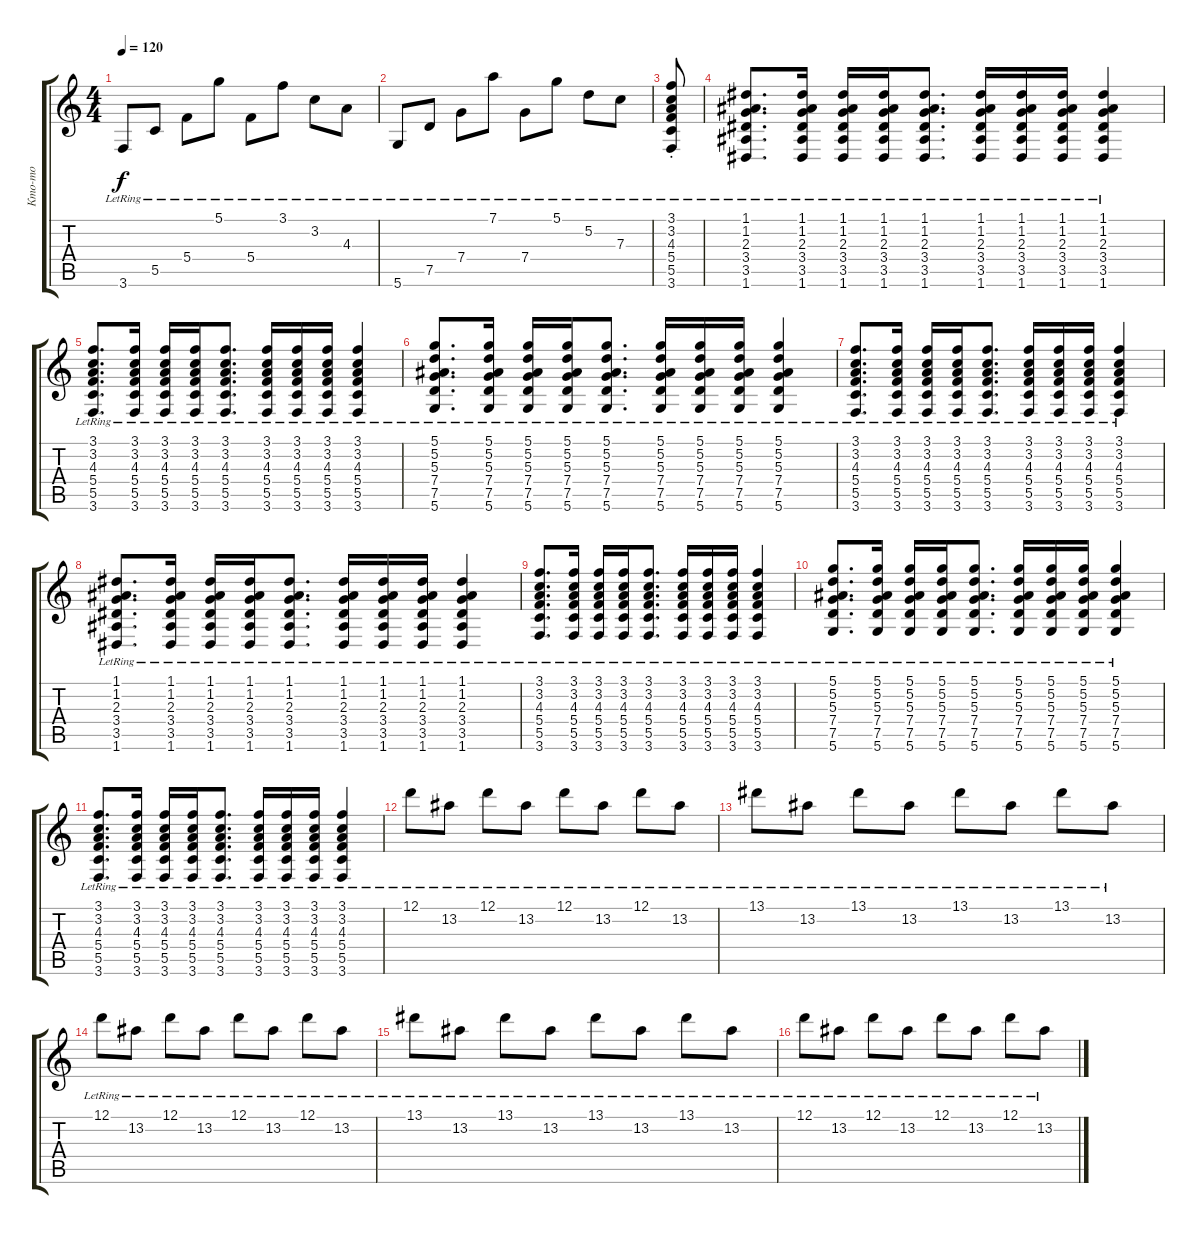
\track ("Кто-то" "Кто-то") {instrument electricguitarjazz}
\staff {score tabs}
\tuning (D4 A3 F3 C3 G2 D2) {hide}
\ts (4 4)
\tempo 120
\clef g2
\ks c
3.6{lr}.8{dy f} 5.5{lr}.8 5.4{lr}.8 5.1{lr}.8 5.4{lr}.8 3.1{lr}.8 3.2{lr}.8 4.3{lr}.8 |
5.6{lr}.8 7.5{lr}.8 7.4{lr}.8 7.1{lr}.8 7.4{lr}.8 5.1{lr}.8 5.2{lr}.8 7.3{lr}.8 |
(3.1{st lr} 3.2{st lr} 4.3{st lr} 5.4{st lr} 5.5{st lr} 3.6{st lr}).8{volume 8} |
(1.1{lr} 1.2{lr} 2.3{lr} 3.4{lr} 3.5{lr} 1.6{lr}).8{d} (1.1{lr} 1.2{lr} 2.3{lr} 3.4{lr} 3.5{lr} 1.6{lr}).16 (1.1{lr} 1.2{lr} 2.3{lr} 3.4{lr} 3.5{lr} 1.6{lr}).16 (1.1{lr} 1.2{lr} 2.3{lr} 3.4{lr} 3.5{lr} 1.6{lr}).16 (1.1{lr} 1.2{lr} 2.3{lr} 3.4{lr} 3.5{lr} 1.6{lr}).8{d} (1.1{lr} 1.2{lr} 2.3{lr} 3.4{lr} 3.5{lr} 1.6{lr}).16 (1.1{lr} 1.2{lr} 2.3{lr} 3.4{lr} 3.5{lr} 1.6{lr}).16 (1.1{lr} 1.2{lr} 2.3{lr} 3.4{lr} 3.5{lr} 1.6{lr}).16 (1.1{lr} 1.2{lr} 2.3{lr} 3.4{lr} 3.5{lr} 1.6{lr}).4 |
(3.1{lr} 3.2{lr} 4.3{lr} 5.4{lr} 5.5{lr} 3.6{lr}).8{d} (3.1{lr} 3.2{lr} 4.3{lr} 5.4{lr} 5.5{lr} 3.6{lr}).16 (3.1{lr} 3.2{lr} 4.3{lr} 5.4{lr} 5.5{lr} 3.6{lr}).16 (3.1{lr} 3.2{lr} 4.3{lr} 5.4{lr} 5.5{lr} 3.6{lr}).16 (3.1{lr} 3.2{lr} 4.3{lr} 5.4{lr} 5.5{lr} 3.6{lr}).8{d} (3.1{lr} 3.2{lr} 4.3{lr} 5.4{lr} 5.5{lr} 3.6{lr}).16 (3.1{lr} 3.2{lr} 4.3{lr} 5.4{lr} 5.5{lr} 3.6{lr}).16 (3.1{lr} 3.2{lr} 4.3{lr} 5.4{lr} 5.5{lr} 3.6{lr}).16 (3.1{lr} 3.2{lr} 4.3{lr} 5.4{lr} 5.5{lr} 3.6{lr}).4 |
(5.1{lr} 5.2{lr} 5.3{lr} 7.4{lr} 7.5{lr} 5.6{lr}).8{d} (5.1{lr} 5.2{lr} 5.3{lr} 7.4{lr} 7.5{lr} 5.6{lr}).16 (5.1{lr} 5.2{lr} 5.3{lr} 7.4{lr} 7.5{lr} 5.6{lr}).16 (5.1{lr} 5.2{lr} 5.3{lr} 7.4{lr} 7.5{lr} 5.6{lr}).16 (5.1{lr} 5.2{lr} 5.3{lr} 7.4{lr} 7.5{lr} 5.6{lr}).8{d} (5.1{lr} 5.2{lr} 5.3{lr} 7.4{lr} 7.5{lr} 5.6{lr}).16 (5.1{lr} 5.2{lr} 5.3{lr} 7.4{lr} 7.5{lr} 5.6{lr}).16 (5.1{lr} 5.2{lr} 5.3{lr} 7.4{lr} 7.5{lr} 5.6{lr}).16 (5.1{lr} 5.2{lr} 5.3{lr} 7.4{lr} 7.5{lr} 5.6{lr}).4 |
(3.1{lr} 3.2{lr} 4.3{lr} 5.4{lr} 5.5{lr} 3.6{lr}).8{d} (3.1{lr} 3.2{lr} 4.3{lr} 5.4{lr} 5.5{lr} 3.6{lr}).16 (3.1{lr} 3.2{lr} 4.3{lr} 5.4{lr} 5.5{lr} 3.6{lr}).16 (3.1{lr} 3.2{lr} 4.3{lr} 5.4{lr} 5.5{lr} 3.6{lr}).16 (3.1{lr} 3.2{lr} 4.3{lr} 5.4{lr} 5.5{lr} 3.6{lr}).8{d} (3.1{lr} 3.2{lr} 4.3{lr} 5.4{lr} 5.5{lr} 3.6{lr}).16 (3.1{lr} 3.2{lr} 4.3{lr} 5.4{lr} 5.5{lr} 3.6{lr}).16 (3.1{lr} 3.2{lr} 4.3{lr} 5.4{lr} 5.5{lr} 3.6{lr}).16 (3.1{lr} 3.2{lr} 4.3{lr} 5.4{lr} 5.5{lr} 3.6{lr}).4 |
(1.1{lr} 1.2{lr} 2.3{lr} 3.4{lr} 3.5{lr} 1.6{lr}).8{d} (1.1{lr} 1.2{lr} 2.3{lr} 3.4{lr} 3.5{lr} 1.6{lr}).16 (1.1{lr} 1.2{lr} 2.3{lr} 3.4{lr} 3.5{lr} 1.6{lr}).16 (1.1{lr} 1.2{lr} 2.3{lr} 3.4{lr} 3.5{lr} 1.6{lr}).16 (1.1{lr} 1.2{lr} 2.3{lr} 3.4{lr} 3.5{lr} 1.6{lr}).8{d} (1.1{lr} 1.2{lr} 2.3{lr} 3.4{lr} 3.5{lr} 1.6{lr}).16 (1.1{lr} 1.2{lr} 2.3{lr} 3.4{lr} 3.5{lr} 1.6{lr}).16 (1.1{lr} 1.2{lr} 2.3{lr} 3.4{lr} 3.5{lr} 1.6{lr}).16 (1.1{lr} 1.2{lr} 2.3{lr} 3.4{lr} 3.5{lr} 1.6{lr}).4 |
(3.1{lr} 3.2{lr} 4.3{lr} 5.4{lr} 5.5{lr} 3.6{lr}).8{d} (3.1{lr} 3.2{lr} 4.3{lr} 5.4{lr} 5.5{lr} 3.6{lr}).16 (3.1{lr} 3.2{lr} 4.3{lr} 5.4{lr} 5.5{lr} 3.6{lr}).16 (3.1{lr} 3.2{lr} 4.3{lr} 5.4{lr} 5.5{lr} 3.6{lr}).16 (3.1{lr} 3.2{lr} 4.3{lr} 5.4{lr} 5.5{lr} 3.6{lr}).8{d} (3.1{lr} 3.2{lr} 4.3{lr} 5.4{lr} 5.5{lr} 3.6{lr}).16 (3.1{lr} 3.2{lr} 4.3{lr} 5.4{lr} 5.5{lr} 3.6{lr}).16 (3.1{lr} 3.2{lr} 4.3{lr} 5.4{lr} 5.5{lr} 3.6{lr}).16 (3.1{lr} 3.2{lr} 4.3{lr} 5.4{lr} 5.5{lr} 3.6{lr}).4 |
(5.1{lr} 5.2{lr} 5.3{lr} 7.4{lr} 7.5{lr} 5.6{lr}).8{d} (5.1{lr} 5.2{lr} 5.3{lr} 7.4{lr} 7.5{lr} 5.6{lr}).16 (5.1{lr} 5.2{lr} 5.3{lr} 7.4{lr} 7.5{lr} 5.6{lr}).16 (5.1{lr} 5.2{lr} 5.3{lr} 7.4{lr} 7.5{lr} 5.6{lr}).16 (5.1{lr} 5.2{lr} 5.3{lr} 7.4{lr} 7.5{lr} 5.6{lr}).8{d} (5.1{lr} 5.2{lr} 5.3{lr} 7.4{lr} 7.5{lr} 5.6{lr}).16 (5.1{lr} 5.2{lr} 5.3{lr} 7.4{lr} 7.5{lr} 5.6{lr}).16 (5.1{lr} 5.2{lr} 5.3{lr} 7.4{lr} 7.5{lr} 5.6{lr}).16 (5.1{lr} 5.2{lr} 5.3{lr} 7.4{lr} 7.5{lr} 5.6{lr}).4 |
(3.1{lr} 3.2{lr} 4.3{lr} 5.4{lr} 5.5{lr} 3.6{lr}).8{d} (3.1{lr} 3.2{lr} 4.3{lr} 5.4{lr} 5.5{lr} 3.6{lr}).16 (3.1{lr} 3.2{lr} 4.3{lr} 5.4{lr} 5.5{lr} 3.6{lr}).16 (3.1{lr} 3.2{lr} 4.3{lr} 5.4{lr} 5.5{lr} 3.6{lr}).16 (3.1{lr} 3.2{lr} 4.3{lr} 5.4{lr} 5.5{lr} 3.6{lr}).8{d} (3.1{lr} 3.2{lr} 4.3{lr} 5.4{lr} 5.5{lr} 3.6{lr}).16 (3.1{lr} 3.2{lr} 4.3{lr} 5.4{lr} 5.5{lr} 3.6{lr}).16 (3.1{lr} 3.2{lr} 4.3{lr} 5.4{lr} 5.5{lr} 3.6{lr}).16 (3.1{lr} 3.2{lr} 4.3{lr} 5.4{lr} 5.5{lr} 3.6{lr}).4 |
12.1{lr}.8 13.2{lr}.8 12.1{lr}.8 13.2{lr}.8 12.1{lr}.8 13.2{lr}.8 12.1{lr}.8 13.2{lr}.8 |
13.1{lr}.8 13.2{lr}.8 13.1{lr}.8 13.2{lr}.8 13.1{lr}.8 13.2{lr}.8 13.1{lr}.8 13.2{lr}.8 |
12.1{lr}.8 13.2{lr}.8 12.1{lr}.8 13.2{lr}.8 12.1{lr}.8 13.2{lr}.8 12.1{lr}.8 13.2{lr}.8 |
13.1{lr}.8 13.2{lr}.8 13.1{lr}.8 13.2{lr}.8 13.1{lr}.8 13.2{lr}.8 13.1{lr}.8 13.2{lr}.8 |
12.1{lr}.8 13.2{lr}.8 12.1{lr}.8 13.2{lr}.8 12.1{lr}.8 13.2{lr}.8 12.1{lr}.8 13.2{lr}.8
